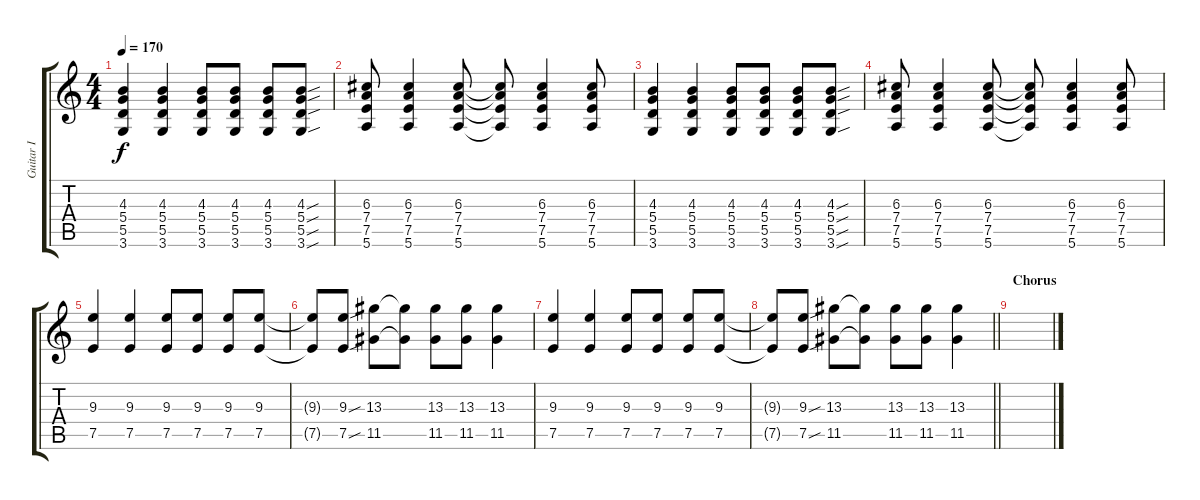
\track ("Guitar I" "Guitar I") {instrument distortionguitar}
\staff {score tabs}
\tuning (E4 B3 G3 D3 A2 E2) {hide}
\ts (4 4)
\tempo 170
\clef g2
\ks c
(4.3 5.4 5.5 3.6).4{dy f} (4.3 5.4 5.5 3.6).4 (4.3 5.4 5.5 3.6).8 (4.3 5.4 5.5 3.6).8 (4.3 5.4 5.5 3.6).8 (4.3{sou} 5.4{sou} 5.5{sou} 3.6{sou}).8 |
(6.3 7.4 7.5 5.6).8 (6.3 7.4 7.5 5.6).4 (6.3 7.4 7.5 5.6).8 (6.3{t} 7.4{t} 7.5{t} 5.6{t}).8 (6.3 7.4 7.5 5.6).4 (6.3 7.4 7.5 5.6).8 |
(4.3 5.4 5.5 3.6).4 (4.3 5.4 5.5 3.6).4 (4.3 5.4 5.5 3.6).8 (4.3 5.4 5.5 3.6).8 (4.3 5.4 5.5 3.6).8 (4.3{sou} 5.4{sou} 5.5{sou} 3.6{sou}).8 |
(6.3 7.4 7.5 5.6).8 (6.3 7.4 7.5 5.6).4 (6.3 7.4 7.5 5.6).8 (6.3{t} 7.4{t} 7.5{t} 5.6{t}).8 (6.3 7.4 7.5 5.6).4 (6.3 7.4 7.5 5.6).8 |
(9.3 7.5).4 (9.3 7.5).4 (9.3 7.5).8 (9.3 7.5).8 (9.3 7.5).8 (9.3 7.5).8 |
(9.3{t} 7.5{t}).8 (9.3{sou} 7.5{sou}).8 (13.3 11.5).8 (13.3{t} 11.5{t}).8 (13.3 11.5).8 (13.3 11.5).8 (13.3 11.5).4 |
(9.3 7.5).4 (9.3 7.5).4 (9.3 7.5).8 (9.3 7.5).8 (9.3 7.5).8 (9.3 7.5).8 |
\barLineRight lightlight
(9.3{t} 7.5{t}).8 (9.3{sou} 7.5{sou}).8 (13.3 11.5).8 (13.3{t} 11.5{t}).8 (13.3 11.5).8 (13.3 11.5).8 (13.3 11.5).4 |
\section ("" "Chorus")
